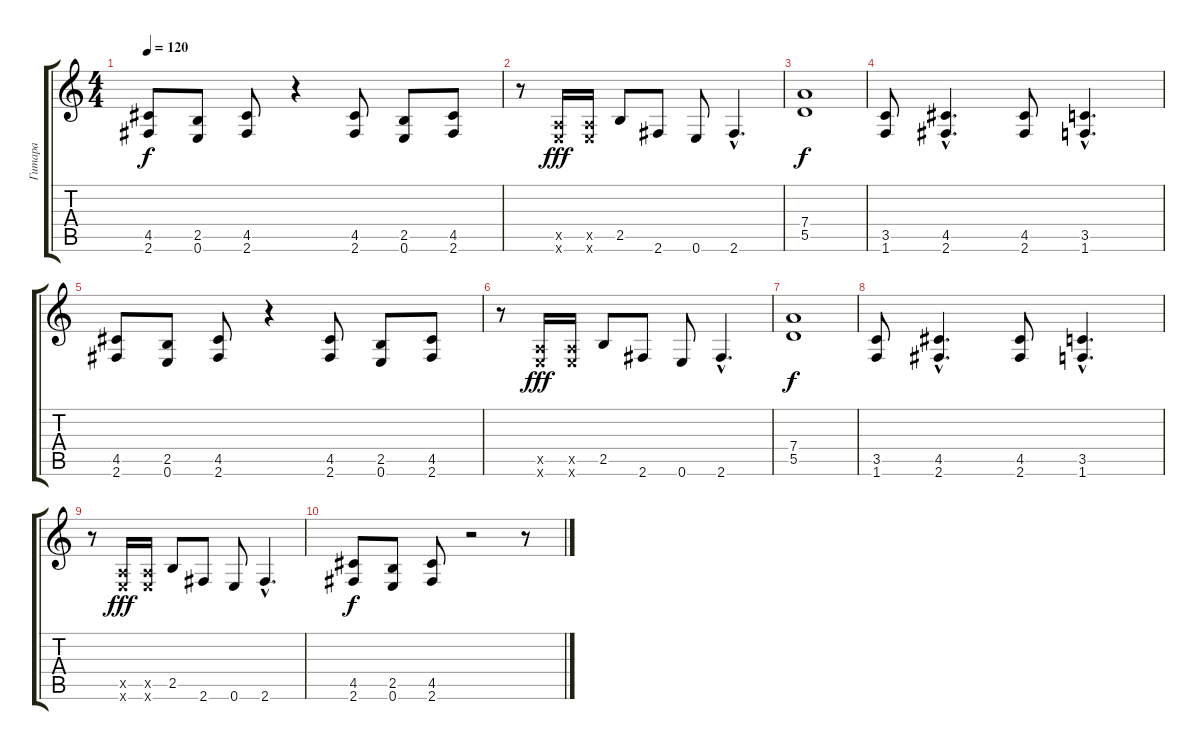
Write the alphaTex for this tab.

\track ("Гитара" "Гитара") {instrument overdrivenguitar}
\staff {score tabs}
\tuning (E4 B3 G3 D3 A2 E2) {hide}
\ts (4 4)
\tempo 120
\clef g2
\ks c
(4.5 2.6).8{dy f} (2.5 0.6).8 (4.5 2.6).8 r.4 (4.5 2.6).8 (2.5 0.6).8 (4.5 2.6).8 |
r.8 (0.5{x} 0.6{x}).16{dy fff} (0.5{x} 0.6{x}).16 2.5.8 2.6.8 0.6.8 2.6{hac}.4{d} |
(7.4 5.5).1{dy f} |
(3.5 1.6).8 (4.5{hac} 2.6{hac}).4{d} (4.5 2.6).8 (3.5{hac} 1.6{hac}).4{d} |
(4.5 2.6).8 (2.5 0.6).8 (4.5 2.6).8 r.4 (4.5 2.6).8 (2.5 0.6).8 (4.5 2.6).8 |
r.8 (0.5{x} 0.6{x}).16{dy fff} (0.5{x} 0.6{x}).16 2.5.8 2.6.8 0.6.8 2.6{hac}.4{d} |
(7.4 5.5).1{dy f} |
(3.5 1.6).8 (4.5{hac} 2.6{hac}).4{d} (4.5 2.6).8 (3.5{hac} 1.6{hac}).4{d} |
r.8 (0.5{x} 0.6{x}).16{dy fff} (0.5{x} 0.6{x}).16 2.5.8 2.6.8 0.6.8 2.6{hac}.4{d} |
(4.5 2.6).8{dy f} (2.5 0.6).8 (4.5 2.6).8 r.2 r.8
